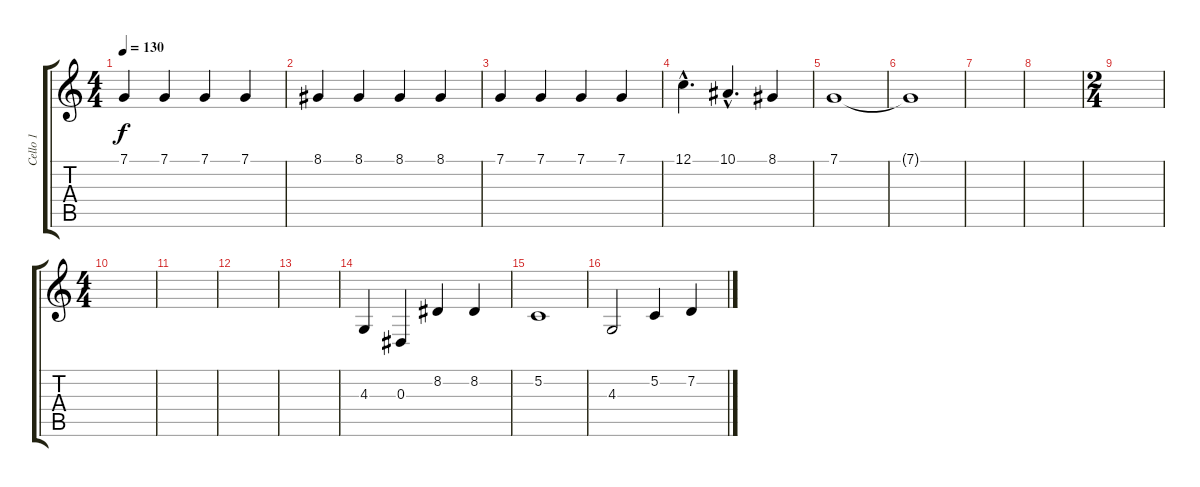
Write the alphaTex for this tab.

\track ("Cello 1" "Cello 1") {instrument cello}
\staff {score tabs}
\tuning (C4 G3 Eb3 Bb2 F2 C2) {hide}
\ts (4 4)
\tempo 130
\clef g2
\ks c
7.1.4{dy f} 7.1.4 7.1.4 7.1.4 |
8.1.4 8.1.4 8.1.4 8.1.4 |
7.1.4 7.1.4 7.1.4 7.1.4 |
12.1{hac}.4{d} 10.1{hac}.4{d} 8.1.4 |
7.1.1 |
7.1{t}.1 |
|
|
\ts (2 4)
|
\ts (4 4)
|
|
|
|
4.3.4{volume 0} 0.3.4 8.2.4 8.2.4 |
5.2.1 |
4.3.2 5.2.4 7.2.4
